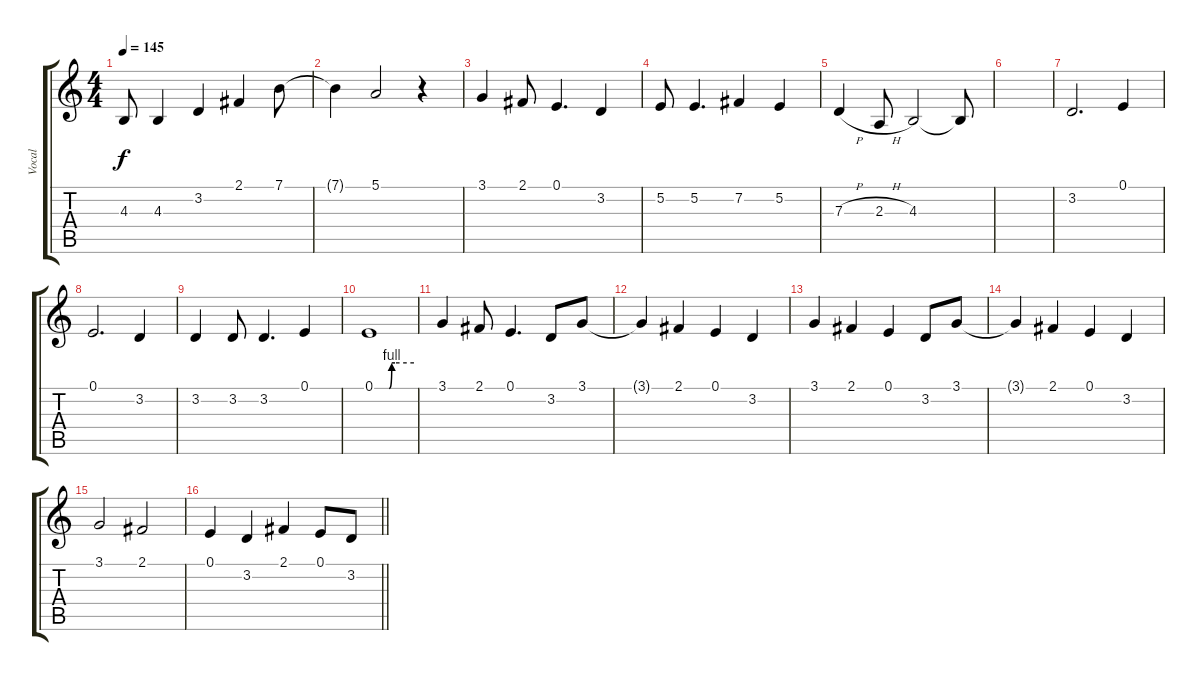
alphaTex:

\track ("Vocal" "Vocal") {instrument violin}
\staff {score tabs}
\tuning (E4 B3 G3 D3 A2 E2) {hide}
\ts (4 4)
\tempo 145
\clef g2
\ks c
4.3.8{dy f} 4.3.4 3.2.4 2.1.4 7.1.8 |
7.1{t}.4 5.1.2 r.4 |
3.1.4 2.1.8 0.1.4{d} 3.2.4 |
5.2.8 5.2.4{d} 7.2.4 5.2.4 |
7.3{h}.4 2.3{h}.8 4.3.2 4.3{t}.8 |
|
3.2.2{d} 0.1.4 |
0.1.2{d} 3.2.4 |
3.2.4 3.2.8 3.2.4{d} 0.1.4 |
0.1{be (custom 0 0 16 0 20 0 22 0 26 4 31 4 60 4)}.1 |
3.1.4 2.1.8 0.1.4{d} 3.2.8 3.1.8 |
3.1{t}.4 2.1.4 0.1.4 3.2.4 |
3.1.4 2.1.4 0.1.4 3.2.8 3.1.8 |
3.1{t}.4 2.1.4 0.1.4 3.2.4 |
3.1.2 2.1.2 |
\barLineRight lightlight
0.1.4 3.2.4 2.1.4 0.1.8 3.2.8
